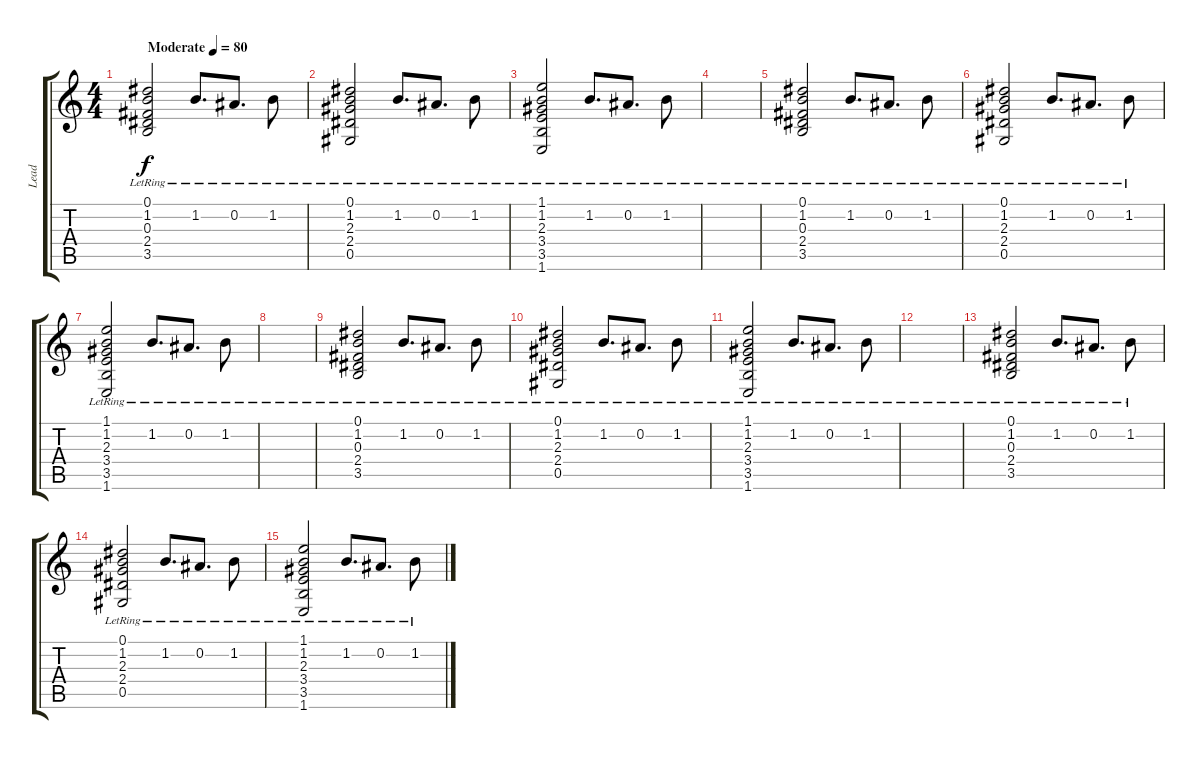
\track ("Lead" "Lead") {instrument acousticguitarsteel}
\staff {score tabs}
\tuning (Eb4 Bb3 Gb3 Db3 Ab2 Eb2) {hide}
\ts (4 4)
\tempo (80 "Moderate")
\clef g2
\ks c
(0.1{lr} 1.2{lr} 0.3{lr} 2.4{lr} 3.5{lr}).2{dy f instrument acousticguitarsteel} 1.2{lr}.8{d} 0.2{lr}.8{d} 1.2{lr}.8 |
(0.1{lr} 1.2{lr} 2.3{lr} 2.4{lr} 0.5{lr}).2 1.2{lr}.8{d} 0.2{lr}.8{d} 1.2{lr}.8 |
(1.1{lr} 1.2{lr} 2.3{lr} 3.4{lr} 3.5{lr} 1.6{lr}).2 1.2{lr}.8{d} 0.2{lr}.8{d} 1.2{lr}.8 |
|
(0.1{lr} 1.2{lr} 0.3{lr} 2.4{lr} 3.5{lr}).2 1.2{lr}.8{d} 0.2{lr}.8{d} 1.2{lr}.8 |
(0.1{lr} 1.2{lr} 2.3{lr} 2.4{lr} 0.5{lr}).2 1.2{lr}.8{d} 0.2{lr}.8{d} 1.2{lr}.8 |
(1.1{lr} 1.2{lr} 2.3{lr} 3.4{lr} 3.5{lr} 1.6{lr}).2 1.2{lr}.8{d} 0.2{lr}.8{d} 1.2{lr}.8 |
|
(0.1{lr} 1.2{lr} 0.3{lr} 2.4{lr} 3.5{lr}).2 1.2{lr}.8{d} 0.2{lr}.8{d} 1.2{lr}.8 |
(0.1{lr} 1.2{lr} 2.3{lr} 2.4{lr} 0.5{lr}).2 1.2{lr}.8{d} 0.2{lr}.8{d} 1.2{lr}.8 |
(1.1{lr} 1.2{lr} 2.3{lr} 3.4{lr} 3.5{lr} 1.6{lr}).2 1.2{lr}.8{d} 0.2{lr}.8{d} 1.2{lr}.8 |
|
(0.1{lr} 1.2{lr} 0.3{lr} 2.4{lr} 3.5{lr}).2 1.2{lr}.8{d} 0.2{lr}.8{d} 1.2{lr}.8 |
(0.1{lr} 1.2{lr} 2.3{lr} 2.4{lr} 0.5{lr}).2 1.2{lr}.8{d} 0.2{lr}.8{d} 1.2{lr}.8 |
(1.1{lr} 1.2{lr} 2.3{lr} 3.4{lr} 3.5{lr} 1.6{lr}).2 1.2{lr}.8{d} 0.2{lr}.8{d} 1.2{lr}.8
